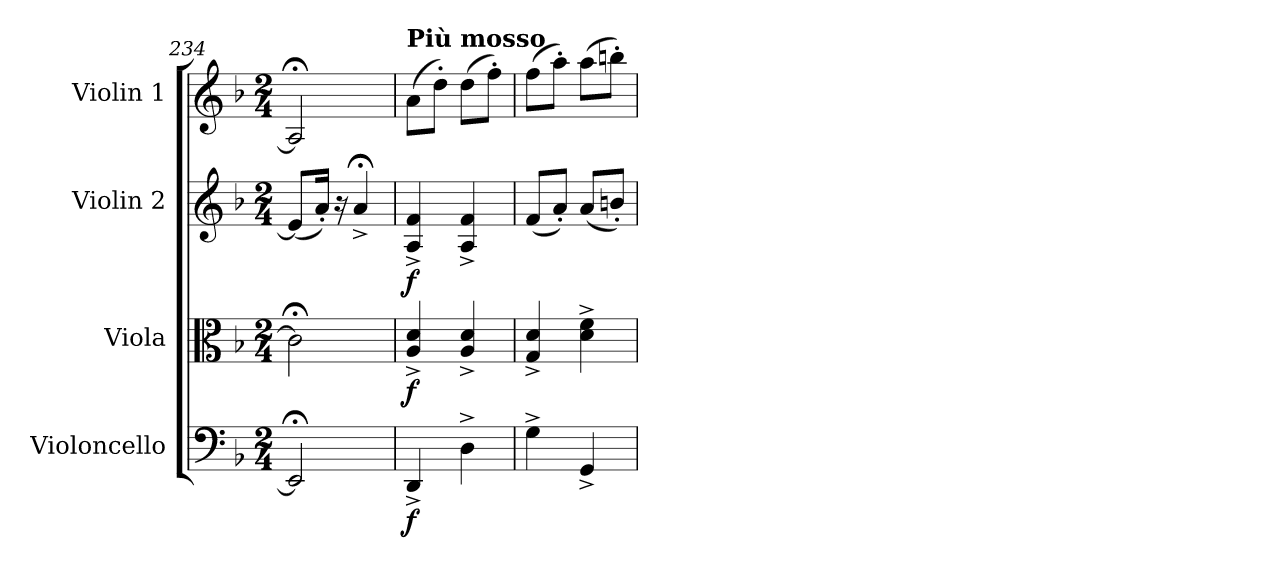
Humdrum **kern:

**kern	**dynam	**kern	**dynam	**kern	**dynam	**kern
*part4	*part4	*part3	*part3	*part2	*part2	*part1
*staff4	*staff4	*staff3	*staff3	*staff2	*staff2	*staff1
*I"Violoncello	*	*I"Viola	*	*I"Violin 2	*	*I"Violin 1
*I'Vc	*	*I'Vla	*	*I'Vln	*	*I'Vln
*clefF4	*	*clefC3	*	*clefG2	*	*clefG2
*k[b-]	*	*k[b-]	*	*k[b-]	*	*k[b-]
*M2/4	*	*M2/4	*	*M2/4	*	*M2/4
=234	=234	=234	=234	=234	=234	=234
2EE;</]	.	2c#;<\]	.	(8e/L]	.	2A;</]
.	.	.	.	16a'/Jk)	.	.
.	.	.	.	16r	.	.
.	.	.	.	4a;<^/	.	.
!!LO:PB:g=z
=235	=235	=235	=235	=235	=235	=235
!	!	!	!	!	!	!LO:TX:a:B:t=Più mosso
!	!LO:DY:b	!	!LO:DY:b	!	!LO:DY:b	!
4DD^/	f	4A/^ 4d/^	f	4A/^ 4f/^	f	(8a\L
.	.	.	.	.	.	8dd'\J)
4D^\	.	4A/^ 4d/^	.	4A/^ 4f/^	.	(8dd\L
.	.	.	.	.	.	8ff'\J)
=236	=236	=236	=236	=236	=236	=236
4G^\	.	4G/^ 4d/^	.	(8f/L	.	(8ff\L
.	.	.	.	8a'/J)	.	8aa'\J)
4GG^/	.	4d\^ 4f\^	.	(8a/L	.	(8aa\L
.	.	.	.	8bn'/J)	.	8bbn'\J)
=	=	=	=	=	=	=
*-	*-	*-	*-	*-	*-	*-
